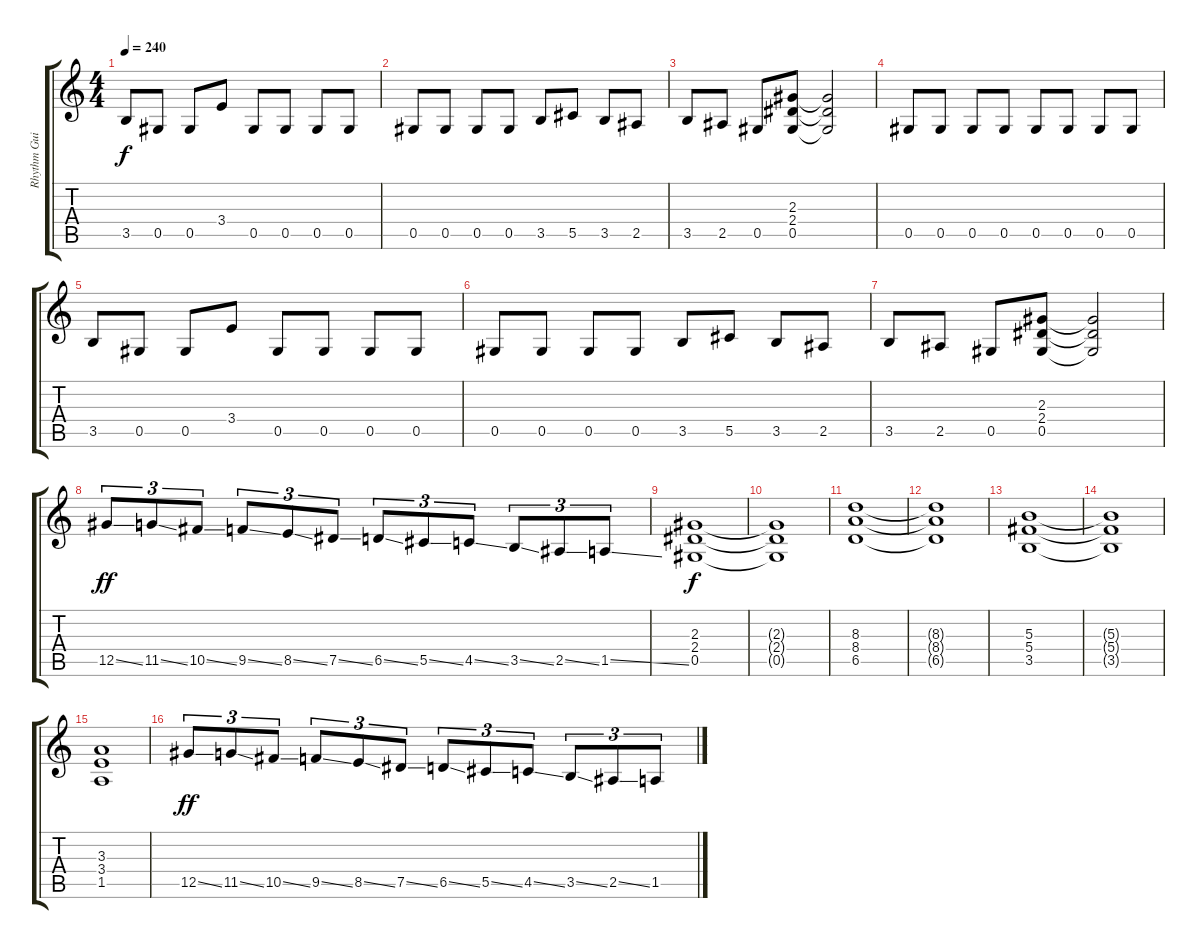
\track ("Rhythm Guitar" "Rhythm Gui") {instrument overdrivenguitar}
\staff {score tabs}
\tuning (Eb4 Bb3 Gb3 Db3 Ab2 Eb2) {hide}
\ts (4 4)
\tempo 240
\clef g2
\ks c
3.5.8{dy f} 0.5.8 0.5.8 3.4.8 0.5.8 0.5.8 0.5.8 0.5.8 |
0.5.8 0.5.8 0.5.8 0.5.8 3.5.8 5.5.8 3.5.8 2.5.8 |
3.5.8 2.5.8 0.5.8 (2.3 2.4 0.5).8 (2.3{t} 2.4{t} 0.5{t}).2 |
0.5.8 0.5.8 0.5.8 0.5.8 0.5.8 0.5.8 0.5.8 0.5.8 |
3.5.8 0.5.8 0.5.8 3.4.8 0.5.8 0.5.8 0.5.8 0.5.8 |
0.5.8 0.5.8 0.5.8 0.5.8 3.5.8 5.5.8 3.5.8 2.5.8 |
3.5.8 2.5.8 0.5.8 (2.3 2.4 0.5).8 (2.3{t} 2.4{t} 0.5{t}).2 |
12.5{ss}.8{tu (3 2) dy ff instrument guitarfretnoise} 11.5{ss}.8{tu (3 2) instrument guitarfretnoise} 10.5{ss}.8{tu (3 2) instrument guitarfretnoise} 9.5{ss}.8{tu (3 2) instrument guitarfretnoise} 8.5{ss}.8{tu (3 2) instrument guitarfretnoise} 7.5{ss}.8{tu (3 2) instrument guitarfretnoise} 6.5{ss}.8{tu (3 2) instrument guitarfretnoise} 5.5{ss}.8{tu (3 2) instrument guitarfretnoise} 4.5{ss}.8{tu (3 2) instrument guitarfretnoise} 3.5{ss}.8{tu (3 2) instrument guitarfretnoise} 2.5{ss}.8{tu (3 2) instrument guitarfretnoise} 1.5{ss}.8{tu (3 2) instrument guitarfretnoise} |
(2.3 2.4 0.5).1{dy f instrument overdrivenguitar} |
(2.3{t} 2.4{t} 0.5{t}).1 |
(8.3 8.4 6.5).1 |
(8.3{t} 8.4{t} 6.5{t}).1 |
(5.3 5.4 3.5).1 |
(5.3{t} 5.4{t} 3.5{t}).1 |
(3.3 3.4 1.5).1 |
12.5{ss}.8{tu (3 2) dy ff instrument guitarfretnoise} 11.5{ss}.8{tu (3 2) instrument guitarfretnoise} 10.5{ss}.8{tu (3 2) instrument guitarfretnoise} 9.5{ss}.8{tu (3 2) instrument guitarfretnoise} 8.5{ss}.8{tu (3 2) instrument guitarfretnoise} 7.5{ss}.8{tu (3 2) instrument guitarfretnoise} 6.5{ss}.8{tu (3 2) instrument guitarfretnoise} 5.5{ss}.8{tu (3 2) instrument guitarfretnoise} 4.5{ss}.8{tu (3 2) instrument guitarfretnoise} 3.5{ss}.8{tu (3 2) instrument guitarfretnoise} 2.5{ss}.8{tu (3 2) instrument guitarfretnoise} 1.5{ss}.8{tu (3 2) instrument guitarfretnoise}
